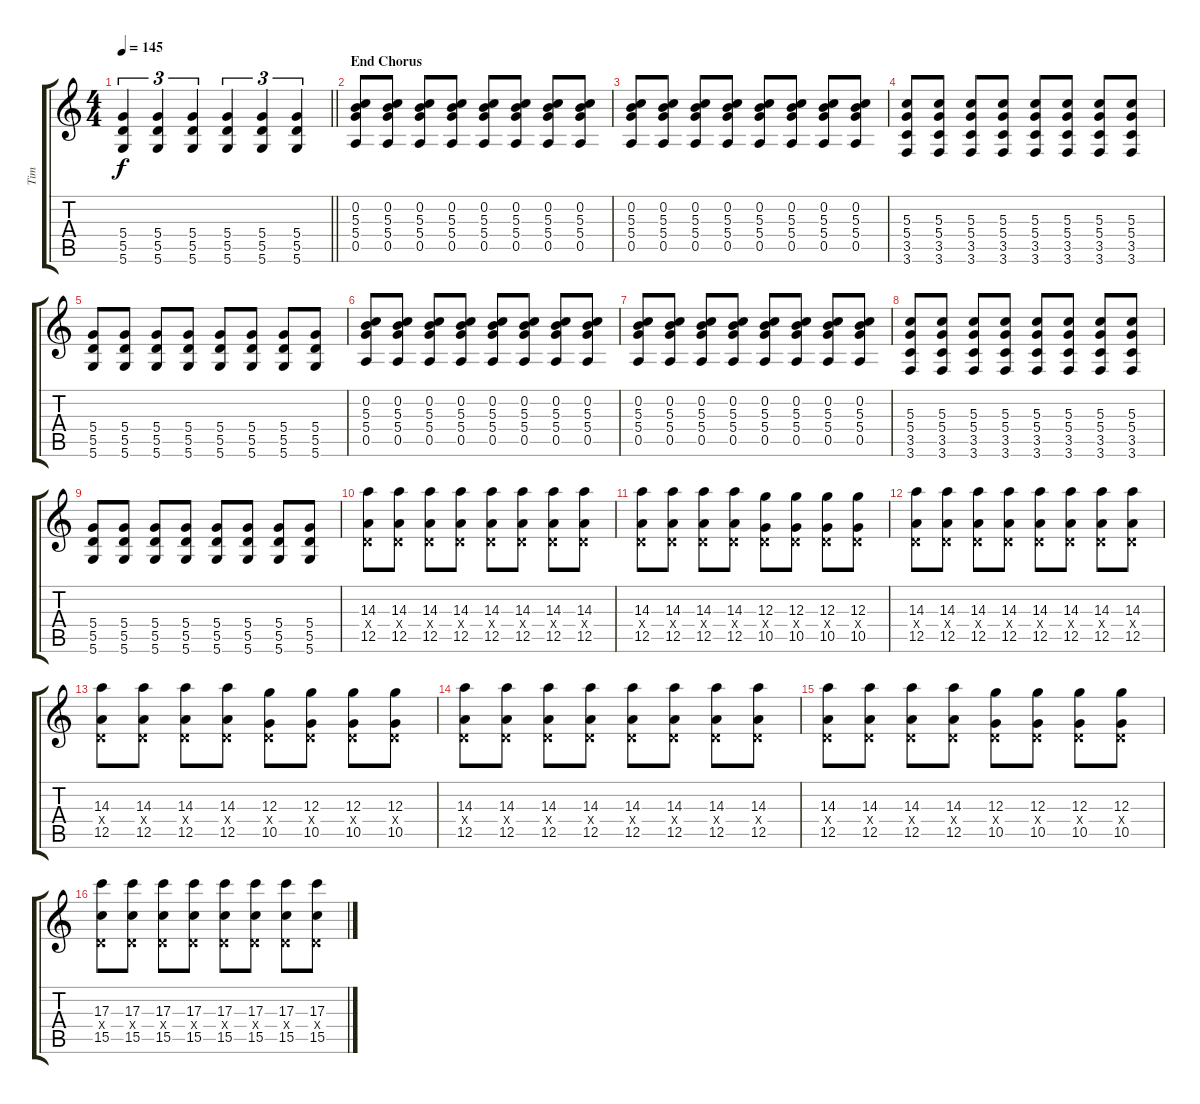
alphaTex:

\track ("Tim" "Tim") {instrument distortionguitar}
\staff {score tabs}
\tuning (E4 B3 G3 D3 A2 D2) {hide}
\ts (4 4)
\tempo 145
\clef g2
\barLineRight lightlight
\ks c
(5.4 5.5 5.6).4{tu (3 2) dy f} (5.4 5.5 5.6).4{tu (3 2)} (5.4 5.5 5.6).4{tu (3 2)} (5.4 5.5 5.6).4{tu (3 2)} (5.4 5.5 5.6).4{tu (3 2)} (5.4 5.5 5.6).4{tu (3 2)} |
\section ("" "End Chorus")
(0.2 5.3 5.4 0.5).8{balance 0} (0.2 5.3 5.4 0.5).8 (0.2 5.3 5.4 0.5).8 (0.2 5.3 5.4 0.5).8 (0.2 5.3 5.4 0.5).8 (0.2 5.3 5.4 0.5).8 (0.2 5.3 5.4 0.5).8 (0.2 5.3 5.4 0.5).8 |
(0.2 5.3 5.4 0.5).8 (0.2 5.3 5.4 0.5).8 (0.2 5.3 5.4 0.5).8 (0.2 5.3 5.4 0.5).8 (0.2 5.3 5.4 0.5).8 (0.2 5.3 5.4 0.5).8 (0.2 5.3 5.4 0.5).8 (0.2 5.3 5.4 0.5).8 |
(5.3 5.4 3.5 3.6).8 (5.3 5.4 3.5 3.6).8 (5.3 5.4 3.5 3.6).8 (5.3 5.4 3.5 3.6).8 (5.3 5.4 3.5 3.6).8 (5.3 5.4 3.5 3.6).8 (5.3 5.4 3.5 3.6).8 (5.3 5.4 3.5 3.6).8 |
(5.4 5.5 5.6).8 (5.4 5.5 5.6).8 (5.4 5.5 5.6).8 (5.4 5.5 5.6).8 (5.4 5.5 5.6).8 (5.4 5.5 5.6).8 (5.4 5.5 5.6).8 (5.4 5.5 5.6).8 |
(0.2 5.3 5.4 0.5).8 (0.2 5.3 5.4 0.5).8 (0.2 5.3 5.4 0.5).8 (0.2 5.3 5.4 0.5).8 (0.2 5.3 5.4 0.5).8 (0.2 5.3 5.4 0.5).8 (0.2 5.3 5.4 0.5).8 (0.2 5.3 5.4 0.5).8 |
(0.2 5.3 5.4 0.5).8 (0.2 5.3 5.4 0.5).8 (0.2 5.3 5.4 0.5).8 (0.2 5.3 5.4 0.5).8 (0.2 5.3 5.4 0.5).8 (0.2 5.3 5.4 0.5).8 (0.2 5.3 5.4 0.5).8 (0.2 5.3 5.4 0.5).8 |
(5.3 5.4 3.5 3.6).8 (5.3 5.4 3.5 3.6).8 (5.3 5.4 3.5 3.6).8 (5.3 5.4 3.5 3.6).8 (5.3 5.4 3.5 3.6).8 (5.3 5.4 3.5 3.6).8 (5.3 5.4 3.5 3.6).8 (5.3 5.4 3.5 3.6).8 |
(5.4 5.5 5.6).8 (5.4 5.5 5.6).8 (5.4 5.5 5.6).8 (5.4 5.5 5.6).8 (5.4 5.5 5.6).8 (5.4 5.5 5.6).8 (5.4 5.5 5.6).8 (5.4 5.5 5.6).8 |
(14.3 0.4{x} 12.5).8 (14.3 0.4{x} 12.5).8 (14.3 0.4{x} 12.5).8 (14.3 0.4{x} 12.5).8 (14.3 0.4{x} 12.5).8 (14.3 0.4{x} 12.5).8 (14.3 0.4{x} 12.5).8 (14.3 0.4{x} 12.5).8 |
(14.3 0.4{x} 12.5).8 (14.3 0.4{x} 12.5).8 (14.3 0.4{x} 12.5).8 (14.3 0.4{x} 12.5).8 (12.3 0.4{x} 10.5).8 (12.3 0.4{x} 10.5).8 (12.3 0.4{x} 10.5).8 (12.3 0.4{x} 10.5).8 |
(14.3 0.4{x} 12.5).8 (14.3 0.4{x} 12.5).8 (14.3 0.4{x} 12.5).8 (14.3 0.4{x} 12.5).8 (14.3 0.4{x} 12.5).8 (14.3 0.4{x} 12.5).8 (14.3 0.4{x} 12.5).8 (14.3 0.4{x} 12.5).8 |
(14.3 0.4{x} 12.5).8 (14.3 0.4{x} 12.5).8 (14.3 0.4{x} 12.5).8 (14.3 0.4{x} 12.5).8 (12.3 0.4{x} 10.5).8 (12.3 0.4{x} 10.5).8 (12.3 0.4{x} 10.5).8 (12.3 0.4{x} 10.5).8 |
(14.3 0.4{x} 12.5).8 (14.3 0.4{x} 12.5).8 (14.3 0.4{x} 12.5).8 (14.3 0.4{x} 12.5).8 (14.3 0.4{x} 12.5).8 (14.3 0.4{x} 12.5).8 (14.3 0.4{x} 12.5).8 (14.3 0.4{x} 12.5).8 |
(14.3 0.4{x} 12.5).8 (14.3 0.4{x} 12.5).8 (14.3 0.4{x} 12.5).8 (14.3 0.4{x} 12.5).8 (12.3 0.4{x} 10.5).8 (12.3 0.4{x} 10.5).8 (12.3 0.4{x} 10.5).8 (12.3 0.4{x} 10.5).8 |
(17.3 0.4{x} 15.5).8 (17.3 0.4{x} 15.5).8 (17.3 0.4{x} 15.5).8 (17.3 0.4{x} 15.5).8 (17.3 0.4{x} 15.5).8 (17.3 0.4{x} 15.5).8 (17.3 0.4{x} 15.5).8 (17.3 0.4{x} 15.5).8
